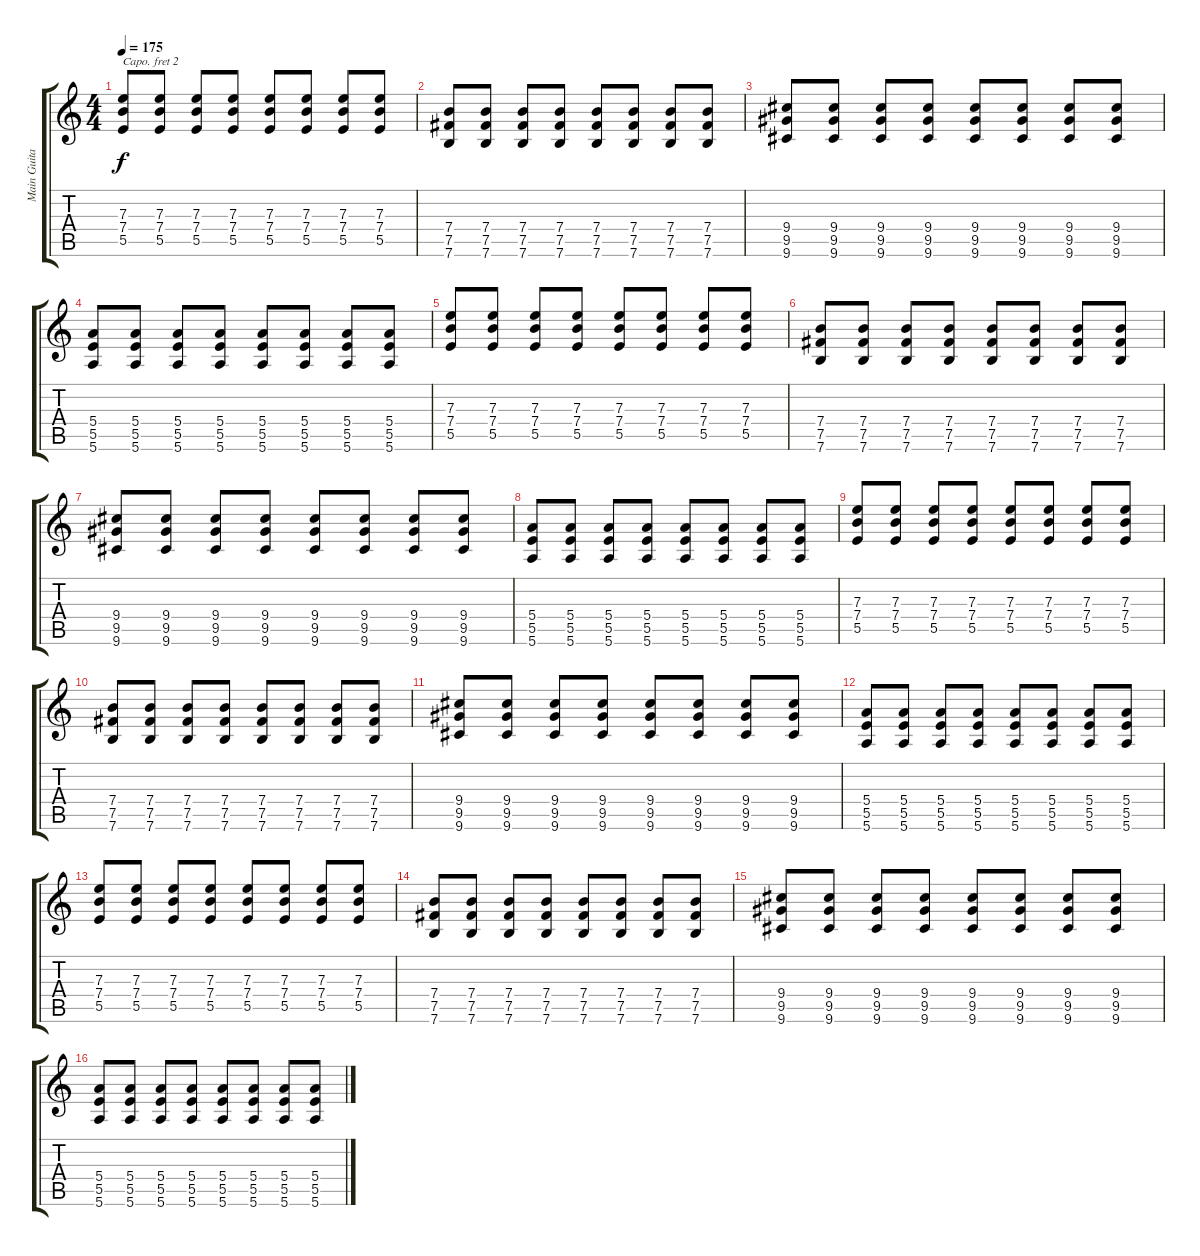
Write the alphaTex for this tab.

\track ("Main Guitar" "Main Guita") {instrument overdrivenguitar}
\staff {score tabs}
\capo 2
\tuning (E4 B3 G3 D3 A2 D2) {hide}
\ts (4 4)
\tempo 175
\clef g2
\ks c
(7.3 7.4 5.5).8{dy f} (7.3 7.4 5.5).8 (7.3 7.4 5.5).8 (7.3 7.4 5.5).8 (7.3 7.4 5.5).8 (7.3 7.4 5.5).8 (7.3 7.4 5.5).8 (7.3 7.4 5.5).8 |
(7.4 7.5 7.6).8 (7.4 7.5 7.6).8 (7.4 7.5 7.6).8 (7.4 7.5 7.6).8 (7.4 7.5 7.6).8 (7.4 7.5 7.6).8 (7.4 7.5 7.6).8 (7.4 7.5 7.6).8 |
(9.4 9.5 9.6).8 (9.4 9.5 9.6).8 (9.4 9.5 9.6).8 (9.4 9.5 9.6).8 (9.4 9.5 9.6).8 (9.4 9.5 9.6).8 (9.4 9.5 9.6).8 (9.4 9.5 9.6).8 |
(5.4 5.5 5.6).8 (5.4 5.5 5.6).8 (5.4 5.5 5.6).8 (5.4 5.5 5.6).8 (5.4 5.5 5.6).8 (5.4 5.5 5.6).8 (5.4 5.5 5.6).8 (5.4 5.5 5.6).8 |
(7.3 7.4 5.5).8 (7.3 7.4 5.5).8 (7.3 7.4 5.5).8 (7.3 7.4 5.5).8 (7.3 7.4 5.5).8 (7.3 7.4 5.5).8 (7.3 7.4 5.5).8 (7.3 7.4 5.5).8 |
(7.4 7.5 7.6).8 (7.4 7.5 7.6).8 (7.4 7.5 7.6).8 (7.4 7.5 7.6).8 (7.4 7.5 7.6).8 (7.4 7.5 7.6).8 (7.4 7.5 7.6).8 (7.4 7.5 7.6).8 |
(9.4 9.5 9.6).8 (9.4 9.5 9.6).8 (9.4 9.5 9.6).8 (9.4 9.5 9.6).8 (9.4 9.5 9.6).8 (9.4 9.5 9.6).8 (9.4 9.5 9.6).8 (9.4 9.5 9.6).8 |
(5.4 5.5 5.6).8 (5.4 5.5 5.6).8 (5.4 5.5 5.6).8 (5.4 5.5 5.6).8 (5.4 5.5 5.6).8 (5.4 5.5 5.6).8 (5.4 5.5 5.6).8 (5.4 5.5 5.6).8 |
(7.3 7.4 5.5).8 (7.3 7.4 5.5).8 (7.3 7.4 5.5).8 (7.3 7.4 5.5).8 (7.3 7.4 5.5).8 (7.3 7.4 5.5).8 (7.3 7.4 5.5).8 (7.3 7.4 5.5).8 |
(7.4 7.5 7.6).8 (7.4 7.5 7.6).8 (7.4 7.5 7.6).8 (7.4 7.5 7.6).8 (7.4 7.5 7.6).8 (7.4 7.5 7.6).8 (7.4 7.5 7.6).8 (7.4 7.5 7.6).8 |
(9.4 9.5 9.6).8 (9.4 9.5 9.6).8 (9.4 9.5 9.6).8 (9.4 9.5 9.6).8 (9.4 9.5 9.6).8 (9.4 9.5 9.6).8 (9.4 9.5 9.6).8 (9.4 9.5 9.6).8 |
(5.4 5.5 5.6).8 (5.4 5.5 5.6).8 (5.4 5.5 5.6).8 (5.4 5.5 5.6).8 (5.4 5.5 5.6).8 (5.4 5.5 5.6).8 (5.4 5.5 5.6).8 (5.4 5.5 5.6).8 |
(7.3 7.4 5.5).8 (7.3 7.4 5.5).8 (7.3 7.4 5.5).8 (7.3 7.4 5.5).8 (7.3 7.4 5.5).8 (7.3 7.4 5.5).8 (7.3 7.4 5.5).8 (7.3 7.4 5.5).8 |
(7.4 7.5 7.6).8 (7.4 7.5 7.6).8 (7.4 7.5 7.6).8 (7.4 7.5 7.6).8 (7.4 7.5 7.6).8 (7.4 7.5 7.6).8 (7.4 7.5 7.6).8 (7.4 7.5 7.6).8 |
(9.4 9.5 9.6).8 (9.4 9.5 9.6).8 (9.4 9.5 9.6).8 (9.4 9.5 9.6).8 (9.4 9.5 9.6).8 (9.4 9.5 9.6).8 (9.4 9.5 9.6).8 (9.4 9.5 9.6).8 |
(5.4 5.5 5.6).8 (5.4 5.5 5.6).8 (5.4 5.5 5.6).8 (5.4 5.5 5.6).8 (5.4 5.5 5.6).8 (5.4 5.5 5.6).8 (5.4 5.5 5.6).8 (5.4 5.5 5.6).8
